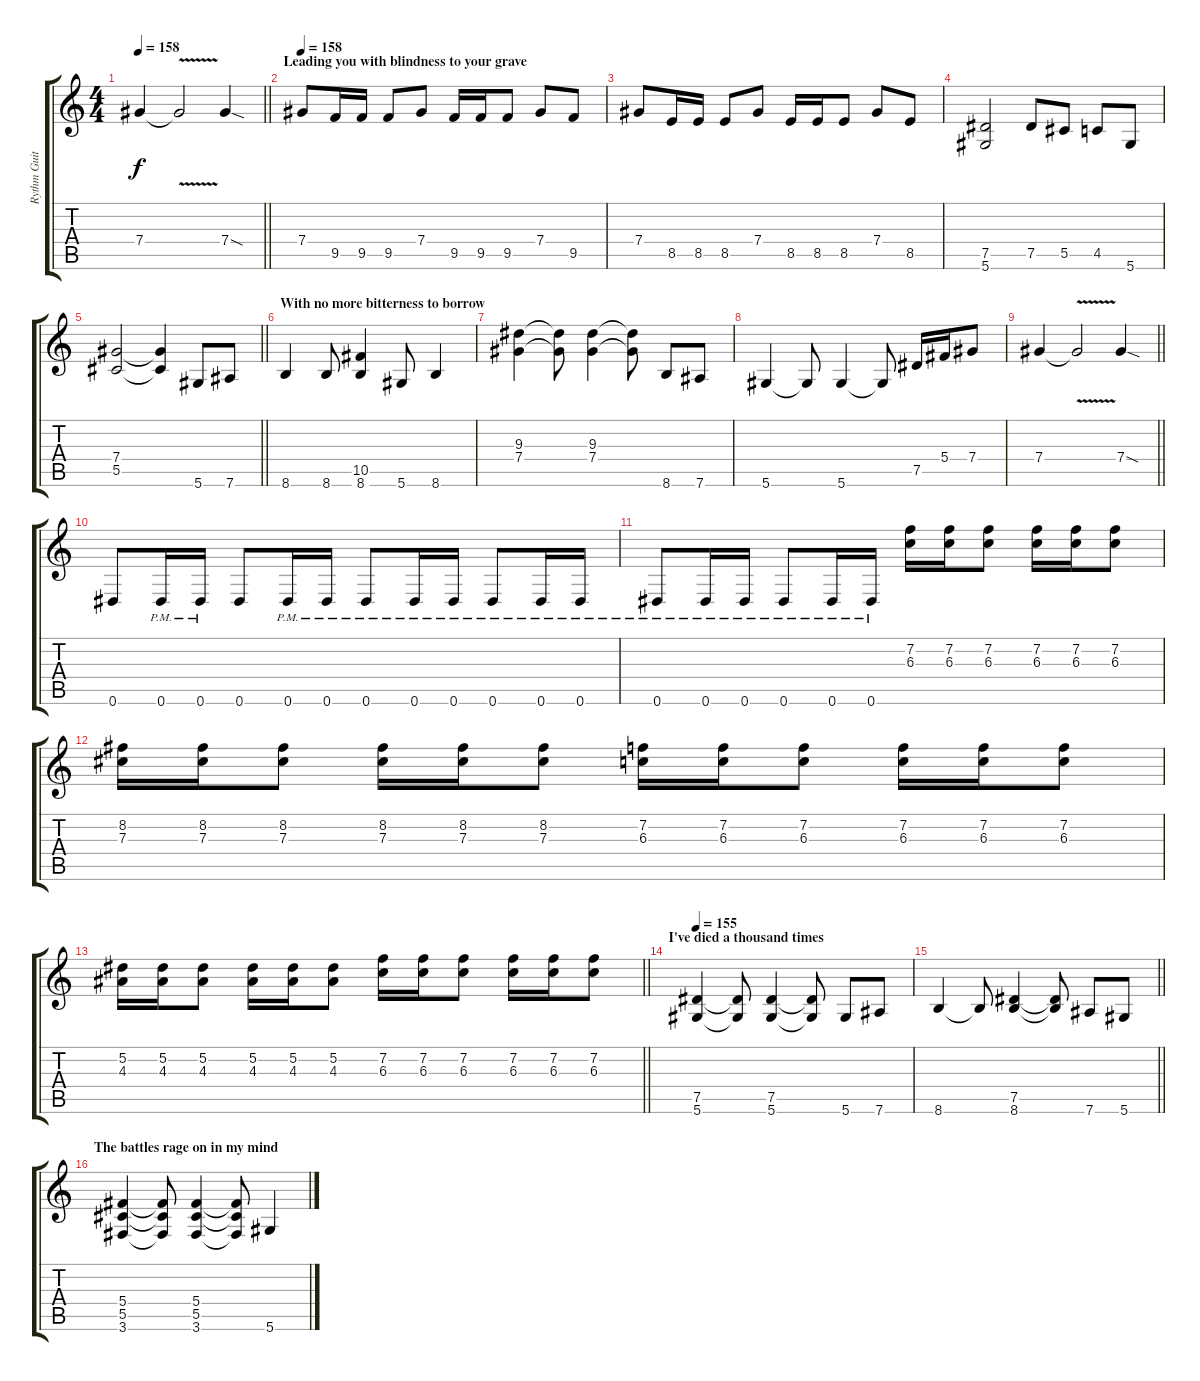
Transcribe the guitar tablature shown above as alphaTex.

\track ("Rythm Guitar" "Rythm Guit") {instrument distortionguitar}
\staff {score tabs}
\tuning (Eb4 Bb3 Gb3 Db3 Ab2 Eb2) {hide}
\ts (4 4)
\tempo 158
\clef g2
\barLineRight lightlight
\ks c
7.4.4{dy f} 7.4{v t}.2 7.4{sod}.4 |
\section ("" "Leading you with blindness to your grave")
\tempo 160
\tempo 158
7.4.8 9.5.16 9.5.16 9.5.8 7.4.8 9.5.16 9.5.16 9.5.8 7.4.8 9.5.8 |
7.4.8 8.5.16 8.5.16 8.5.8 7.4.8 8.5.16 8.5.16 8.5.8 7.4.8 8.5.8 |
(7.5 5.6).2 7.5.8 5.5.8 4.5.8 5.6.8 |
\barLineRight lightlight
(7.4 5.5).2 (7.4{t} 5.5{t}).4 5.6.8 7.6.8 |
\section ("" "With no more bitterness to borrow")
8.6.4 8.6.8 (10.5 8.6).4 5.6.8 8.6.4 |
(9.3 7.4).4 (9.3{t} 7.4{t}).8 (9.3 7.4).4 (9.3{t} 7.4{t}).8 8.6.8 7.6.8 |
5.6.4 5.6{t}.8 5.6.4 5.6{t}.8 7.5.16 5.4.16 7.4.8 |
\barLineRight lightlight
7.4.4 7.4{v t}.2 7.4{sod}.4 |
0.6.8 0.6{pm}.16 0.6{pm}.16 0.6.8 0.6{pm}.16 0.6{pm}.16 0.6{pm}.8 0.6{pm}.16 0.6{pm}.16 0.6{pm}.8 0.6{pm}.16 0.6{pm}.16 |
0.6{pm}.8 0.6{pm}.16 0.6{pm}.16 0.6{pm}.8 0.6{pm}.16 0.6{pm}.16 (7.2 6.3).16 (7.2 6.3).16 (7.2 6.3).8 (7.2 6.3).16 (7.2 6.3).16 (7.2 6.3).8 |
(8.2 7.3).16 (8.2 7.3).16 (8.2 7.3).8 (8.2 7.3).16 (8.2 7.3).16 (8.2 7.3).8 (7.2 6.3).16 (7.2 6.3).16 (7.2 6.3).8 (7.2 6.3).16 (7.2 6.3).16 (7.2 6.3).8 |
\barLineRight lightlight
(5.2 4.3).16 (5.2 4.3).16 (5.2 4.3).8 (5.2 4.3).16 (5.2 4.3).16 (5.2 4.3).8 (7.2 6.3).16 (7.2 6.3).16 (7.2 6.3).8 (7.2 6.3).16 (7.2 6.3).16 (7.2 6.3).8 |
\section ("" "I've died a thousand times")
\tempo 155
(7.5 5.6).4 (7.5{t} 5.6{t}).8 (7.5 5.6).4 (7.5{t} 5.6{t}).8 5.6.8 7.6.8 |
\barLineRight lightlight
8.6.4 8.6{t}.8 (7.5 8.6).4 (7.5{t} 8.6{t}).8 7.6.8 5.6.8 |
\section ("" "The battles rage on in my mind")
(5.4 5.5 3.6).4 (5.4{t} 5.5{t} 3.6{t}).8 (5.4 5.5 3.6).4 (5.4{t} 5.5{t} 3.6{t}).8 5.6.4
